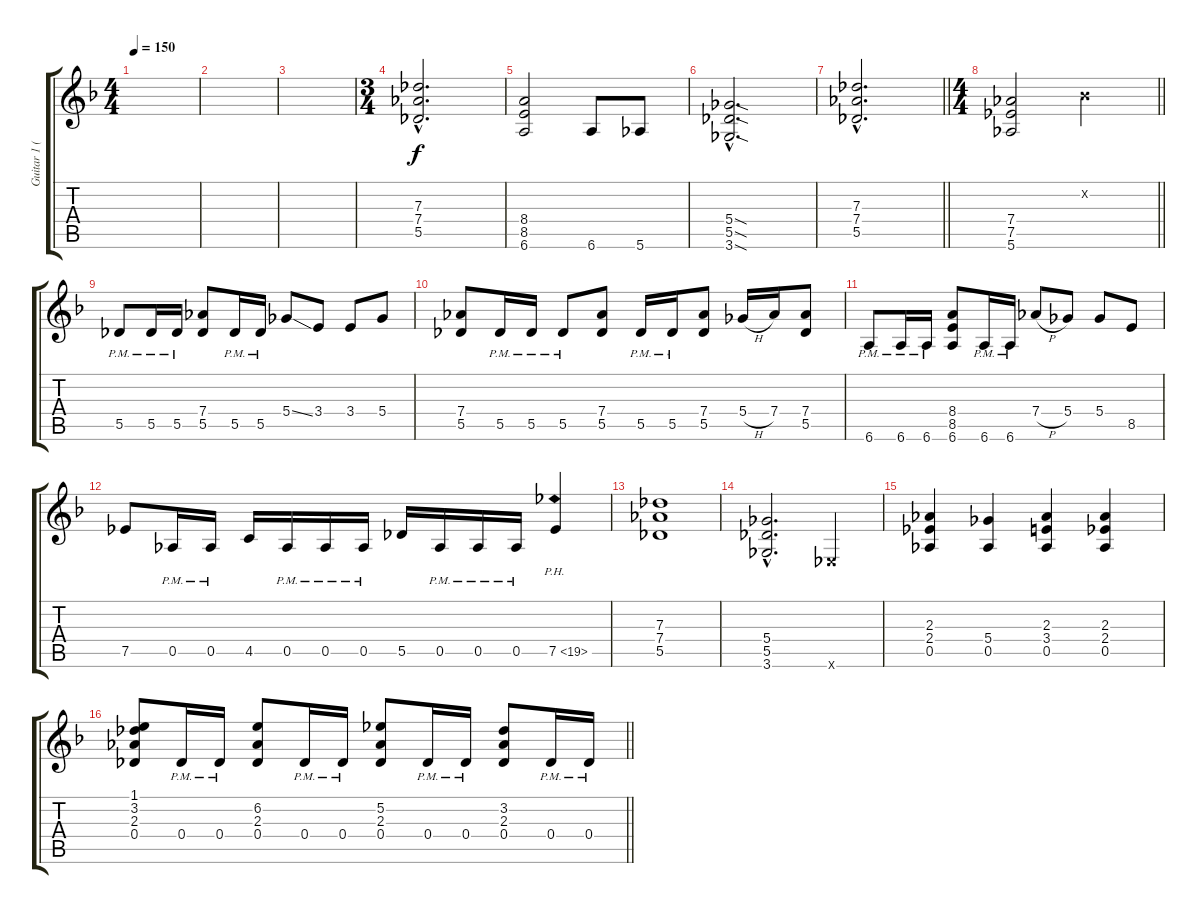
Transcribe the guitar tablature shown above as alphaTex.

\track ("Guitar 1 (SheJa)" "Guitar 1 (") {instrument distortionguitar}
\staff {score tabs}
\tuning (Eb4 Bb3 Gb3 Db3 Ab2 Eb2) {hide}
\ts (4 4)
\tempo 150
\clef g2
\ks f
|
|
|
\ts (3 4)
(7.3{hac} 7.4{hac} 5.5{hac}).2{d} |
(8.4 8.5 6.6).2 6.6.8 5.6.8 |
(5.4{sod hac} 5.5{sod hac} 3.6{sod hac}).2{d} |
\barLineRight lightlight
(7.3{hac} 7.4{hac} 5.5{hac}).2{d} |
\ts (4 4)
\barLineRight lightlight
(7.4 7.5 5.6).2 0.2{x}.2 |
5.5{pm}.8 5.5{pm}.16 5.5{pm}.16 (7.4 5.5).8 5.5{pm}.16 5.5{pm}.16 5.4{ss}.8 3.4.8 3.4.8 5.4.8 |
(7.4 5.5).8 5.5{pm}.16 5.5{pm}.16 5.5{pm}.8 (7.4 5.5).8 5.5{pm}.16 5.5{pm}.16 (7.4 5.5).8 5.4{h}.16 7.4.16 (7.4 5.5).8 |
6.6{pm}.8 6.6{pm}.16 6.6{pm}.16 (8.4 8.5 6.6).8 6.6{pm}.16 6.6{pm}.16 7.4{h}.8 5.4.8 5.4.8 8.5.8 |
7.5.8 0.5{pm}.16 0.5{pm}.16 4.5.16 0.5{pm}.16 0.5{pm}.16 0.5{pm}.16 5.5.16 0.5{pm}.16 0.5{pm}.16 0.5{pm}.16 7.5{ph 12}.4 |
(7.3 7.4 5.5).1 |
(5.4{hac} 5.5{hac} 3.6{hac}).2{d} 0.6{x}.4 |
(2.3 2.4 0.5).4 (5.4 0.5).4 (2.3 3.4 0.5).4 (2.3 2.4 0.5).4 |
\barLineRight lightlight
(1.1 3.2 2.3 0.4).8 0.4{pm}.16 0.4{pm}.16 (6.2 2.3 0.4).8 0.4{pm}.16 0.4{pm}.16 (5.2 2.3 0.4).8 0.4{pm}.16 0.4{pm}.16 (3.2 2.3 0.4).8 0.4{pm}.16 0.4{pm}.16
